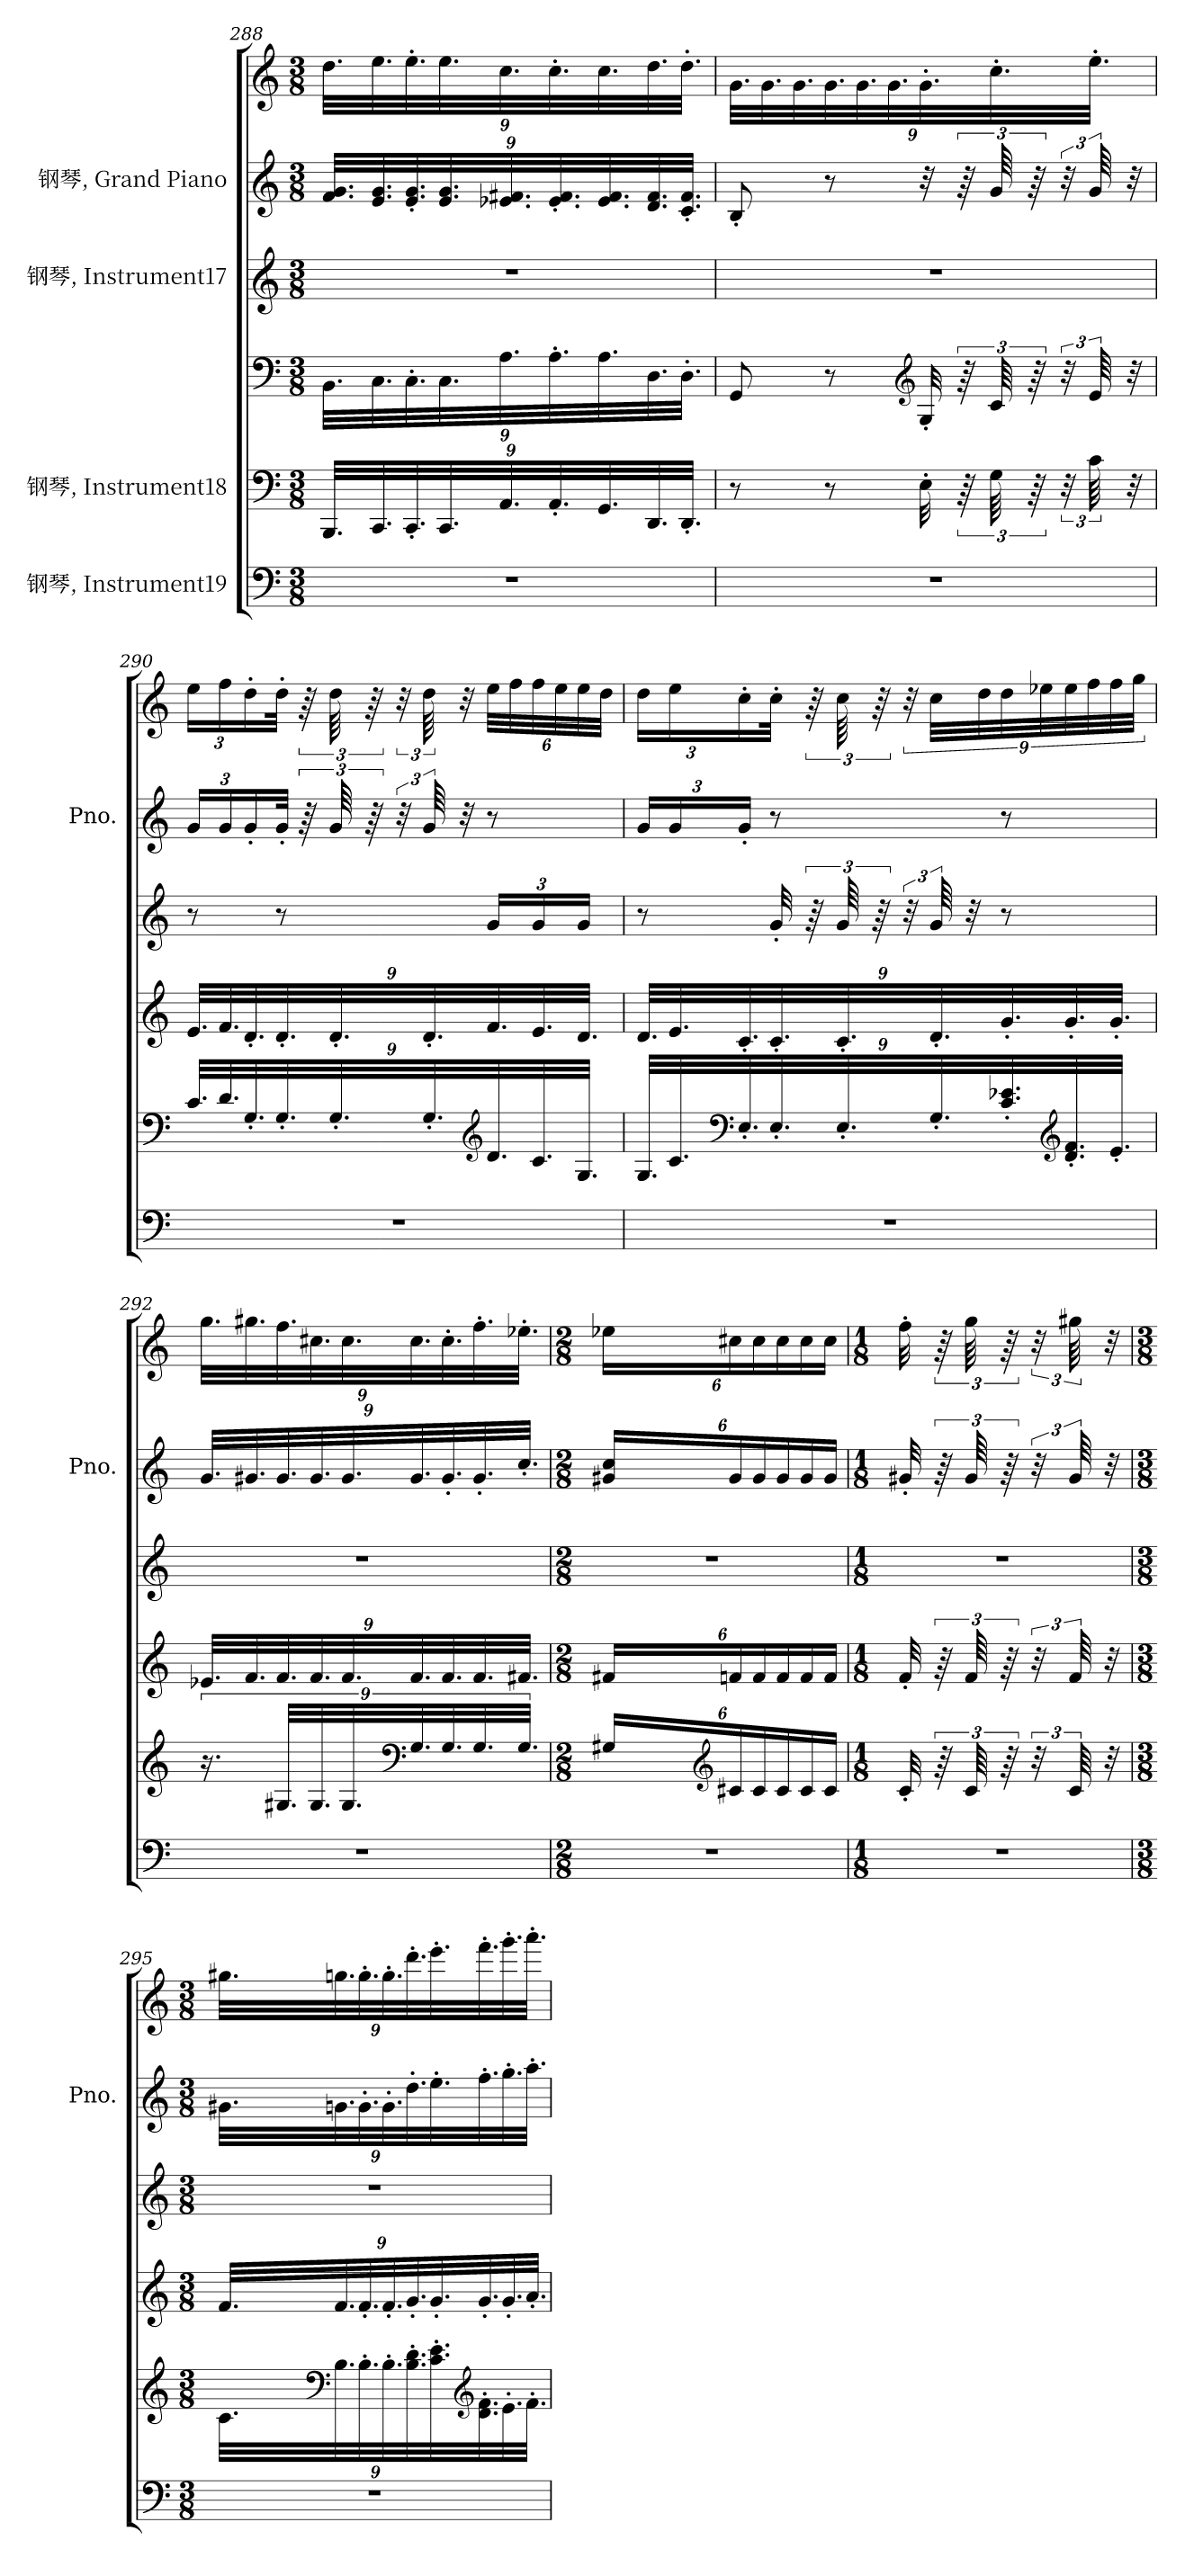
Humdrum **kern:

**kern	**kern	**kern	**kern	**kern	**kern
*part4	*part3	*part3	*part2	*part1	*part1
*staff6	*staff5	*staff4	*staff3	*staff2	*staff1
*I"钢琴, Instrument19	*I"钢琴, Instrument18	*	*I"钢琴, Instrument17	*I"钢琴, Grand Piano	*
*	*	*	*	*I'Pno.	*
*clefF4	*clefF4	*clefF4	*clefG2	*clefG2	*clefG2
*k[]	*k[]	*k[]	*k[]	*k[]	*k[]
*M3/8	*M3/8	*M3/8	*M3/8	*M3/8	*M3/8
*	*Xbrackettup	*Xbrackettup	*	*Xbrackettup	*Xbrackettup
=288	=288	=288	=288	=288	=288
4.r	36.BBB/LLL	36.BB\LLL	4.r	36.f/ 36.g/LLL	36.dd\LLL
.	36.CC/	36.C\	.	36.e/ 36.g/	36.ee\
.	36.CC'/	36.C'\	.	36.e/' 36.g/'	36.ee'\
.	36.CC/	36.C\	.	36.e/ 36.g/	36.ee\
.	36.AA/	36.A\	.	36.e-X/ 36.f#X/	36.cc\
.	36.AA'/	36.A'\	.	36.e-/' 36.f#/'	36.cc'\
.	36.GG/	36.A\	.	36.e-/ 36.f#/	36.cc\
.	36.DD/	36.D\	.	36.d/ 36.f#/	36.dd\
.	36.DD'/JJJ	36.D'\JJJ	.	36.c/' 36.f#/'JJJ	36.dd'\JJJ
!!LO:LB:g=z
=289	=289	=289	=289	=289	=289
4.r	8r	8GG/	4.r	8B'/	36.g\LLL
.	.	.	.	.	36.g\
.	.	.	.	.	36.g\
.	8r	8r	.	8r	36.g\
.	.	.	.	.	36.g\
.	.	.	.	.	36.g\
*	*	*clefG2	*	*	*
.	32E'\	32G'/	.	32r	36.g'\
*	*brackettup	*brackettup	*	*brackettup	*
.	96r	96r	.	96r	.
.	96G\	96c/	.	96g/	36.cc'\
.	96r	96r	.	96r	.
.	48r	48r	.	48r	.
.	96c\	96e/	.	96g/	36.ee'\JJJ
.	32r	32r	.	32r	.
=290	=290	=290	=290	=290	=290
*	*Xbrackettup	*Xbrackettup	*	*Xbrackettup	*
4.r	36.c/LLL	36.e/LLL	8r	24g/LL	24ee\LL
.	36.d/	36.f/	.	24g/	24ff\
.	36.G'/	36.d'/	.	24g'/	24dd'\
.	36.G'/	36.d'/	8r	32g'/JJk	32dd'\JJk
*	*	*	*	*brackettup	*brackettup
.	.	.	.	96r	96r
.	36.G'/	36.d'/	.	96g/	96dd\
.	.	.	.	96r	96r
.	.	.	.	48r	48r
.	36.G'/	36.d'/	.	96g/	96dd\
.	.	.	.	32r	32r
*	*clefG2	*	*	*	*
*	*	*	*Xbrackettup	*	*Xbrackettup
.	36.d/	36.f/	24g/LL	8r	48ee\LLL
.	.	.	.	.	48ff\
.	36.c/	36.e/	24g/	.	48ff\
.	.	.	.	.	48ee\
.	36.G/JJJ	36.d/JJJ	24g/JJ	.	48ee\
.	.	.	.	.	48dd\JJJ
!!LO:PB:g=z
=291	=291	=291	=291	=291	=291
*	*	*	*	*Xbrackettup	*
4.r	36.G/LLL	36.d/LLL	8r	24g/LL	24dd\LL
.	36.c/	36.e/	.	24g/	24ee\
*	*clefF4	*	*	*	*
.	36.E'/	36.c'/	.	24g'/JJ	24cc'\
.	36.E'/	36.c'/	32g'/	8r	32cc'\JJk
*	*	*	*brackettup	*	*brackettup
.	.	.	96r	.	96r
.	36.E'/	36.c'/	96g/	.	96cc\
.	.	.	96r	.	96r
.	.	.	48r	.	48r
.	36.G'/	36.d'/	96g/	.	48cc\LLL
.	.	.	32r	.	.
.	.	.	.	.	48dd\
*	*	*	*	*	*Xbrackettup
.	36.c/' 36.e-X/'	36.g'/	8r	8r	48dd\
.	.	.	.	.	48ee-X\
*	*clefG2	*	*	*	*
.	36.d/' 36.f/'	36.g'/	.	.	48ee-\
.	.	.	.	.	48ff\
.	36.e-'/JJJ	36.g'/JJJ	.	.	48ff\
.	.	.	.	.	48gg\JJJ
=292	=292	=292	=292	=292	=292
*	*brackettup	*	*	*	*
4.r	18.r	36.e-X/LLL	4.r	36.g/LLL	36.gg\LLL
.	.	36.f/	.	36.g#X/	36.gg#X\
.	36.G#X/LLL	36.f/	.	36.g#/	36.ff\
*	*	*	*	*	*MM44
.	36.G#/	36.f/	.	36.g#/	36.cc#X\
.	36.G#/	36.f/	.	36.g#/	36.cc#\
*	*clefF4	*	*	*	*
.	36.G#/	36.f/	.	36.g#/	36.cc#\
*	*	*	*	*	*MM40
.	36.G#/	36.f/	.	36.g#'/	36.cc#'\
.	36.G#/	36.f/	.	36.g#'/	36.ff'\
.	36.G#/JJJ	36.f#X/JJJ	.	36.cc'/JJJ	36.ee-X'\JJJ
!!LO:LB:g=z
=293	=293	=293	=293	=293	=293
*M2/8	*M2/8	*M2/8	*M2/8	*M2/8	*M2/8
*	*Xbrackettup	*	*	*	*
*	*	*	*	*	*MM44
4r	24G#X/LL	24f#X/LL	4r	24g#X/ 24cc/LL	24ee-X\LL
*	*clefG2	*	*	*	*
.	24c#X/	24fn/	.	24g#/	24cc#X\
.	24c#/	24f/	.	24g#/	24cc#\
*	*	*	*	*	*MM40
.	24c#/	24f/	.	24g#/	24cc#\
.	24c#/	24f/	.	24g#/	24cc#\
.	24c#/JJ	24f/JJ	.	24g#/JJ	24cc#\JJ
=294	=294	=294	=294	=294	=294
*M1/8	*M1/8	*M1/8	*M1/8	*M1/8	*M1/8
*	*	*	*	*	*MM44
8r	32c'/	32f'/	8r	32g#X'/	32ff'\
*	*brackettup	*brackettup	*	*brackettup	*brackettup
.	96r	96r	.	96r	96r
.	96c/	96f/	.	96g#/	96gg\
.	96r	96r	.	96r	96r
.	48r	48r	.	48r	48r
.	96c/	96f/	.	96g#/	96gg#X\
.	32r	32r	.	32r	32r
=295	=295	=295	=295	=295	=295
*M3/8	*M3/8	*M3/8	*M3/8	*M3/8	*M3/8
*	*Xbrackettup	*Xbrackettup	*	*Xbrackettup	*Xbrackettup
4.r	36.c\LLL	36.f/LLL	4.r	36.g#X\LLL	36.gg#X\LLL
*	*clefF4	*	*	*	*
.	36.B\	36.f/	.	36.gn\	36.ggn\
.	36.B'\	36.f'/	.	36.g'\	36.gg'\
*	*	*	*	*	*MM40
.	36.B'\	36.f'/	.	36.g'\	36.gg'\
.	36.B\' 36.d\'	36.g'/	.	36.dd'\	36.ddd'\
.	36.c\' 36.e\'	36.g'/	.	36.ee'\	36.eee'\
*	*clefG2	*	*	*	*
*	*	*	*	*	*MM36
.	36.d\' 36.f\'	36.g'/	.	36.ff'\	36.fff'\
.	36.e'\	36.g'/	.	36.gg'\	36.ggg'\
.	36.f'\JJJ	36.a'/JJJ	.	36.aa'\JJJ	36.aaa'\JJJ
=	=	=	=	=	=
*-	*-	*-	*-	*-	*-
